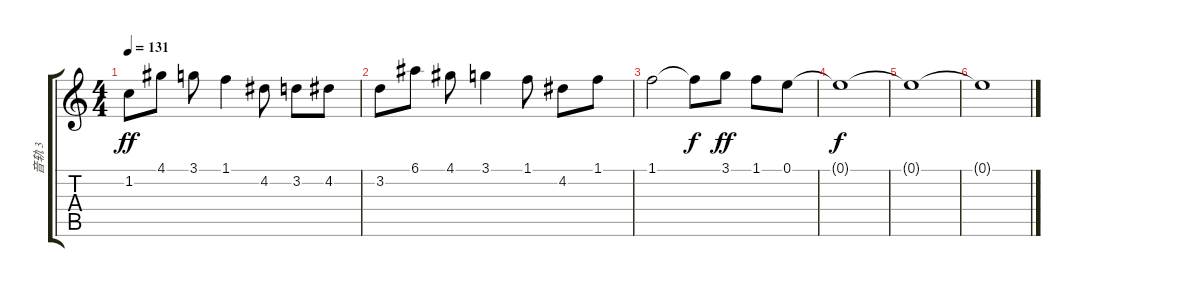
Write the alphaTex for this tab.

\track ("音轨 3" "音轨 3") {instrument distortionguitar}
\staff {score tabs}
\tuning (E4 B3 G3 D3 A2 E2) {hide}
\ts (4 4)
\tempo 131
\clef g2
\ks c
1.2.8{dy ff} 4.1.8 3.1.8 1.1.4 4.2.8 3.2.8 4.2.8 |
3.2.8 6.1.8 4.1.8 3.1.4 1.1.8 4.2.8 1.1.8 |
1.1.2 1.1{t}.8{dy f} 3.1.8{dy ff} 1.1.8 0.1.8 |
0.1{t}.1{dy f} |
0.1{t}.1 |
0.1{t}.1
